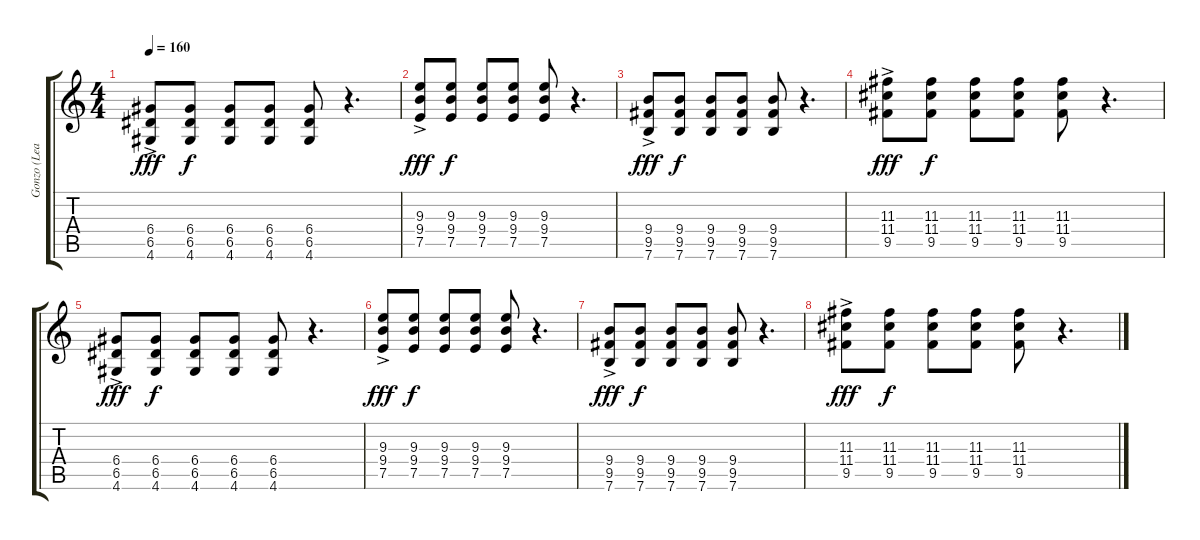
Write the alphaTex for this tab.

\track ("Gonzo (Lead Guitar)" "Gonzo (Lea") {instrument distortionguitar}
\staff {score tabs}
\tuning (E4 B3 G3 D3 A2 E2) {hide}
\ts (4 4)
\tempo 160
\clef g2
\ks c
(6.4{ac} 6.5{ac} 4.6{ac}).8{dy fff instrument distortionguitar} (6.4 6.5 4.6).8{dy f} (6.4 6.5 4.6).8 (6.4 6.5 4.6).8 (6.4 6.5 4.6).8 r.4{d} |
(9.3{ac} 9.4{ac} 7.5{ac}).8{dy fff} (9.3 9.4 7.5).8{dy f} (9.3 9.4 7.5).8 (9.3 9.4 7.5).8 (9.3 9.4 7.5).8 r.4{d} |
(9.4{ac} 9.5{ac} 7.6{ac}).8{dy fff} (9.4 9.5 7.6).8{dy f} (9.4 9.5 7.6).8 (9.4 9.5 7.6).8 (9.4 9.5 7.6).8 r.4{d} |
(11.3{ac} 11.4{ac} 9.5{ac}).8{dy fff} (11.3 11.4 9.5).8{dy f} (11.3 11.4 9.5).8 (11.3 11.4 9.5).8 (11.3 11.4 9.5).8 r.4{d} |
(6.4{ac} 6.5{ac} 4.6{ac}).8{dy fff} (6.4 6.5 4.6).8{dy f} (6.4 6.5 4.6).8 (6.4 6.5 4.6).8 (6.4 6.5 4.6).8 r.4{d} |
(9.3{ac} 9.4{ac} 7.5{ac}).8{dy fff} (9.3 9.4 7.5).8{dy f} (9.3 9.4 7.5).8 (9.3 9.4 7.5).8 (9.3 9.4 7.5).8 r.4{d} |
(9.4{ac} 9.5{ac} 7.6{ac}).8{dy fff} (9.4 9.5 7.6).8{dy f} (9.4 9.5 7.6).8 (9.4 9.5 7.6).8 (9.4 9.5 7.6).8 r.4{d} |
(11.3{ac} 11.4{ac} 9.5{ac}).8{dy fff} (11.3 11.4 9.5).8{dy f} (11.3 11.4 9.5).8 (11.3 11.4 9.5).8 (11.3 11.4 9.5).8 r.4{d}
